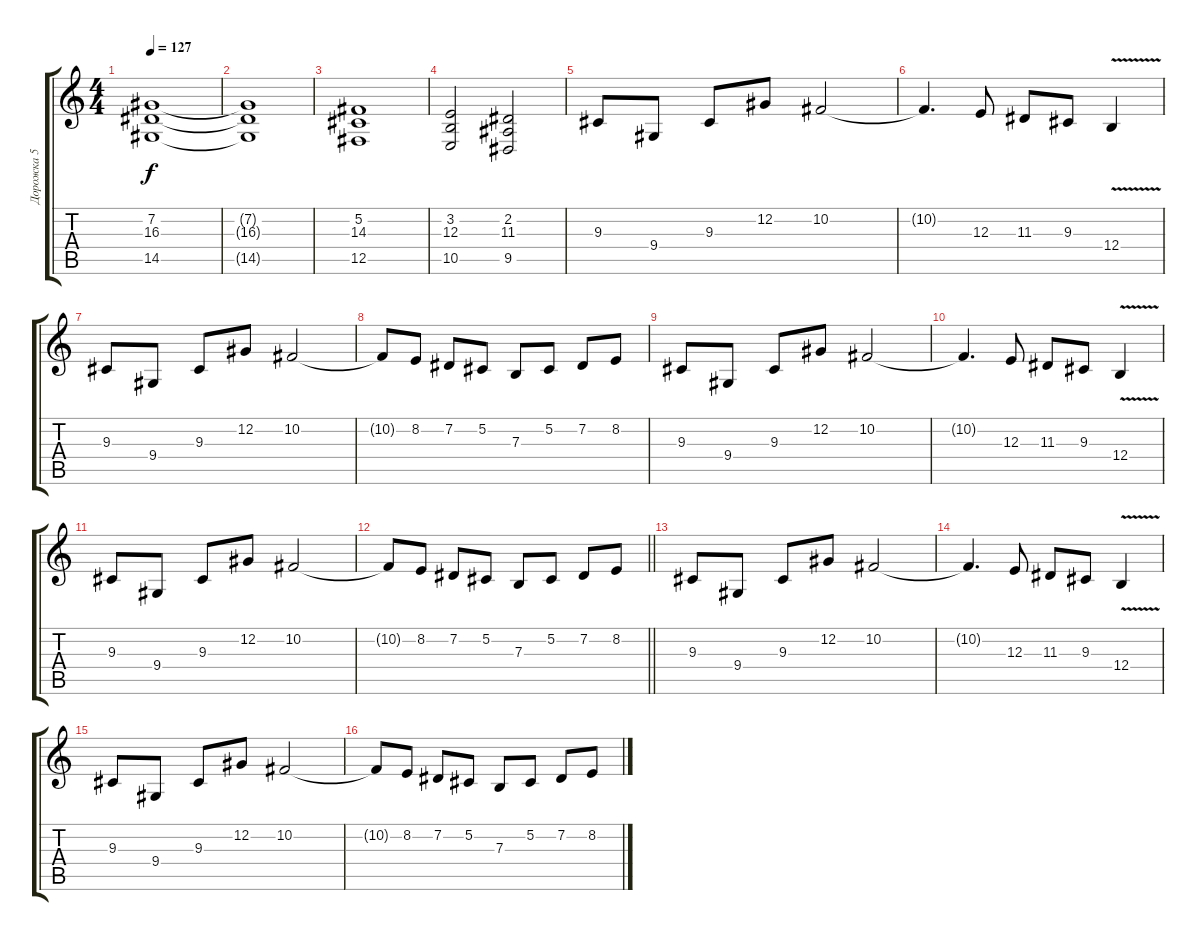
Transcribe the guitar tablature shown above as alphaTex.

\track ("Дорожка 5" "Дорожка 5") {instrument tremolostrings}
\staff {score tabs}
\tuning (Db4 Ab3 E3 B2 Gb2 Db2) {hide}
\ts (4 4)
\tempo 127
\clef g2
\ks c
(7.2 16.3 14.5).1{dy f} |
(7.2{t} 16.3{t} 14.5{t}).1 |
(5.2 14.3 12.5).1 |
(3.2 12.3 10.5).2 (2.2 11.3 9.5).2 |
9.3.8 9.4.8 9.3.8 12.2.8 10.2.2 |
10.2{t}.4{d} 12.3.8 11.3.8 9.3.8 12.4{v}.4 |
9.3.8 9.4.8 9.3.8 12.2.8 10.2.2 |
10.2{t}.8 8.2.8 7.2.8 5.2.8 7.3.8 5.2.8 7.2.8 8.2.8 |
9.3.8 9.4.8 9.3.8 12.2.8 10.2.2 |
10.2{t}.4{d} 12.3.8 11.3.8 9.3.8 12.4{v}.4 |
9.3.8 9.4.8 9.3.8 12.2.8 10.2.2 |
\barLineRight lightlight
10.2{t}.8 8.2.8 7.2.8 5.2.8 7.3.8 5.2.8 7.2.8 8.2.8 |
9.3.8 9.4.8 9.3.8 12.2.8 10.2.2 |
10.2{t}.4{d} 12.3.8 11.3.8 9.3.8 12.4{v}.4 |
9.3.8 9.4.8 9.3.8 12.2.8 10.2.2 |
10.2{t}.8 8.2.8 7.2.8 5.2.8 7.3.8 5.2.8 7.2.8 8.2.8
